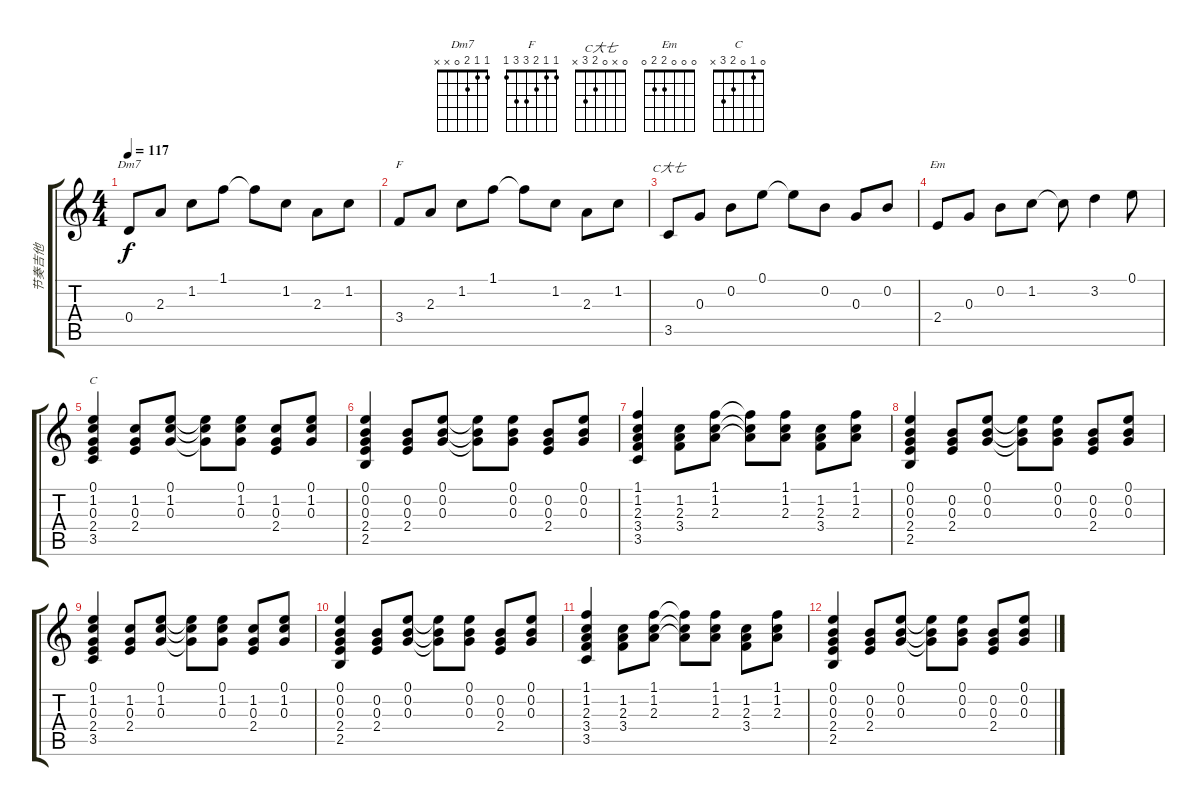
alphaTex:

\track ("节奏吉他" "节奏吉他") {instrument acousticguitarsteel}
\staff {score tabs}
\tuning (E4 B3 G3 D3 A2 E2) {hide}
\chord ("Dm7" 1 1 2 0 x x)
\chord ("F" 1 1 2 3 3 1)
\chord ("C大七" 0 x 0 2 3 x)
\chord ("Em" 0 0 0 2 2 0)
\chord ("C" 0 1 0 2 3 x)
\ts (4 4)
\tempo 117
\clef g2
\ks c
0.4.8{ch "Dm7" dy f} 2.3.8 1.2.8 1.1.8 1.1{t}.8 1.2.8 2.3.8 1.2.8 |
3.4.8{ch "F"} 2.3.8 1.2.8 1.1.8 1.1{t}.8 1.2.8 2.3.8 1.2.8 |
3.5.8{ch "C大七"} 0.3.8 0.2.8 0.1.8 0.1{t}.8 0.2.8 0.3.8 0.2.8 |
2.4.8{ch "Em"} 0.3.8 0.2.8 1.2.8 1.2{t}.8 3.2.4 0.1.8 |
(0.1 1.2 0.3 2.4 3.5).4{ch "C"} (1.2 0.3 2.4).8 (0.1 1.2 0.3).8 (0.1{t} 1.2{t} 0.3{t}).8 (0.1 1.2 0.3).8 (1.2 0.3 2.4).8 (0.1 1.2 0.3).8 |
(0.1 0.2 0.3 2.4 2.5).4 (0.2 0.3 2.4).8 (0.1 0.2 0.3).8 (0.1{t} 0.2{t} 0.3{t}).8 (0.1 0.2 0.3).8 (0.2 0.3 2.4).8 (0.1 0.2 0.3).8 |
(1.1 1.2 2.3 3.4 3.5).4 (1.2 2.3 3.4).8 (1.1 1.2 2.3).8 (1.1{t} 1.2{t} 2.3{t}).8 (1.1 1.2 2.3).8 (1.2 2.3 3.4).8 (1.1 1.2 2.3).8 |
(0.1 0.2 0.3 2.4 2.5).4 (0.2 0.3 2.4).8 (0.1 0.2 0.3).8 (0.1{t} 0.2{t} 0.3{t}).8 (0.1 0.2 0.3).8 (0.2 0.3 2.4).8 (0.1 0.2 0.3).8 |
(0.1 1.2 0.3 2.4 3.5).4 (1.2 0.3 2.4).8 (0.1 1.2 0.3).8 (0.1{t} 1.2{t} 0.3{t}).8 (0.1 1.2 0.3).8 (1.2 0.3 2.4).8 (0.1 1.2 0.3).8 |
(0.1 0.2 0.3 2.4 2.5).4 (0.2 0.3 2.4).8 (0.1 0.2 0.3).8 (0.1{t} 0.2{t} 0.3{t}).8 (0.1 0.2 0.3).8 (0.2 0.3 2.4).8 (0.1 0.2 0.3).8 |
(1.1 1.2 2.3 3.4 3.5).4 (1.2 2.3 3.4).8 (1.1 1.2 2.3).8 (1.1{t} 1.2{t} 2.3{t}).8 (1.1 1.2 2.3).8 (1.2 2.3 3.4).8 (1.1 1.2 2.3).8 |
(0.1 0.2 0.3 2.4 2.5).4 (0.2 0.3 2.4).8 (0.1 0.2 0.3).8 (0.1{t} 0.2{t} 0.3{t}).8 (0.1 0.2 0.3).8 (0.2 0.3 2.4).8 (0.1 0.2 0.3).8
